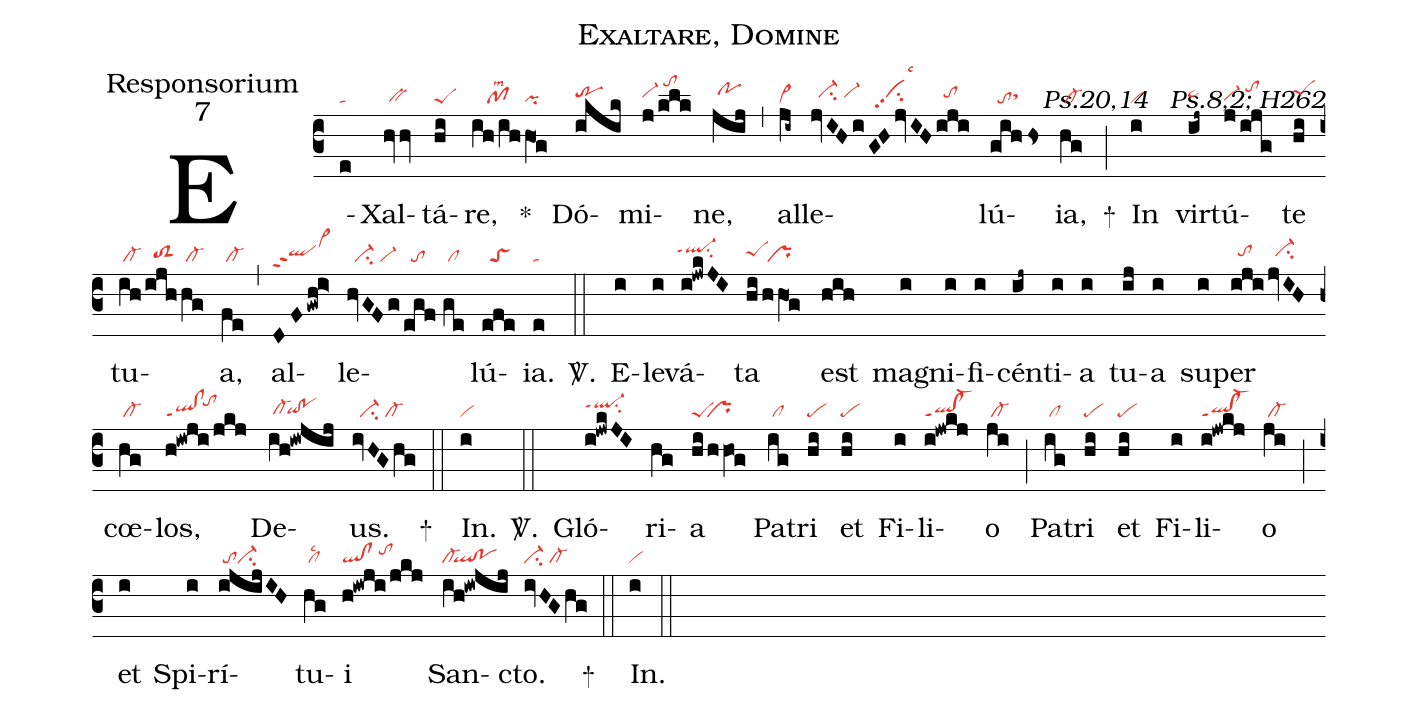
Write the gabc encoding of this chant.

name:Exaltare, Domine;
office-part:Responsorium;
mode:7;
commentary:ꝶ Ps.20,14 ꝟ Ps.8,2; H262;
nabc-lines:1;
%%
(c3)
E(e|ta)Xal(hvv|/bv)tá(hi|peS)re,(ih/ih|////pflsm2|hO1g|pi) *()
Dó(ikik|trhh)mi(j/klk|vi-hh/tohl)ne,(jij|/pohi) (,)
al(ji~|cl~)le(jvIHi|//ci-hh/vi-hh|GHjvIH|//vihhpp2su2lsc3|iji|//tohh)lú(gihhs|//tosthh)ia,(hg|/cl-) +(;)

In(i|vi) vir(ij~|pe~hh)tú(j/ijg|vi-hg/tohj)te(hi|peShi) tu(ih|/cl-|/ijh|//toS2hg|/hg|/cl-)a,(fe|/cl-) (,)
al(DFgwh!i>|qlhhppt2vi>hk)le(hvGFg|//ci-/vi-|/egf|//to|//ge|/cl)lú(efe|//toS)ia.(e|ta) <sp>V/</sp>.(::)

E(i)le(i)vá(i!jwkJI|`ql-hippt1su2)ta(hi|peShh|/hhO1g|/pr) est(hih)
ma(i)gni(i)fi(i)cén(ij~)ti(i)a(i) tu(ij)a(i)
su(i)per(iji|//tohh|jvIH|//ci-hh) cœ(hg|/cl-)los,(h!iwji/jkj|ql!clppt1`tohj)
De(ih!iwjij|/cl-hg`qihg!pohg)us.(ivHGhg|//ci-/cl-) +(::)

In.(i|vi) <sp>V/</sp>.(::)

Gló(i!jwkJI|ql-hippt1su2)ri(hg)a(hi/hhVO!g|peS``pr)
Pa(ig|/cl)tri(hi|pe) et(hi|pe) Fi(i)li(i!jwkj|ql!cl-ppt1)o(ji|/cl-) (;)
Pa(ig|/cl)tri(hi|pe) et(hi|pe) Fi(i)li(i!jwkj|ql!cl-ppt1)o(ji|/cl-) (;)
et(i) Spi(i)rí(i!@jijIH|/toci-)tu(hg|/cllsc2)i(h!iwji/jkj|ql!cl/tohi)
San(ih!iw!@jij|cl-``ql!po)cto.(ivHGhg|ci-/cl-) +(::)

In.(i|vi) (::)
